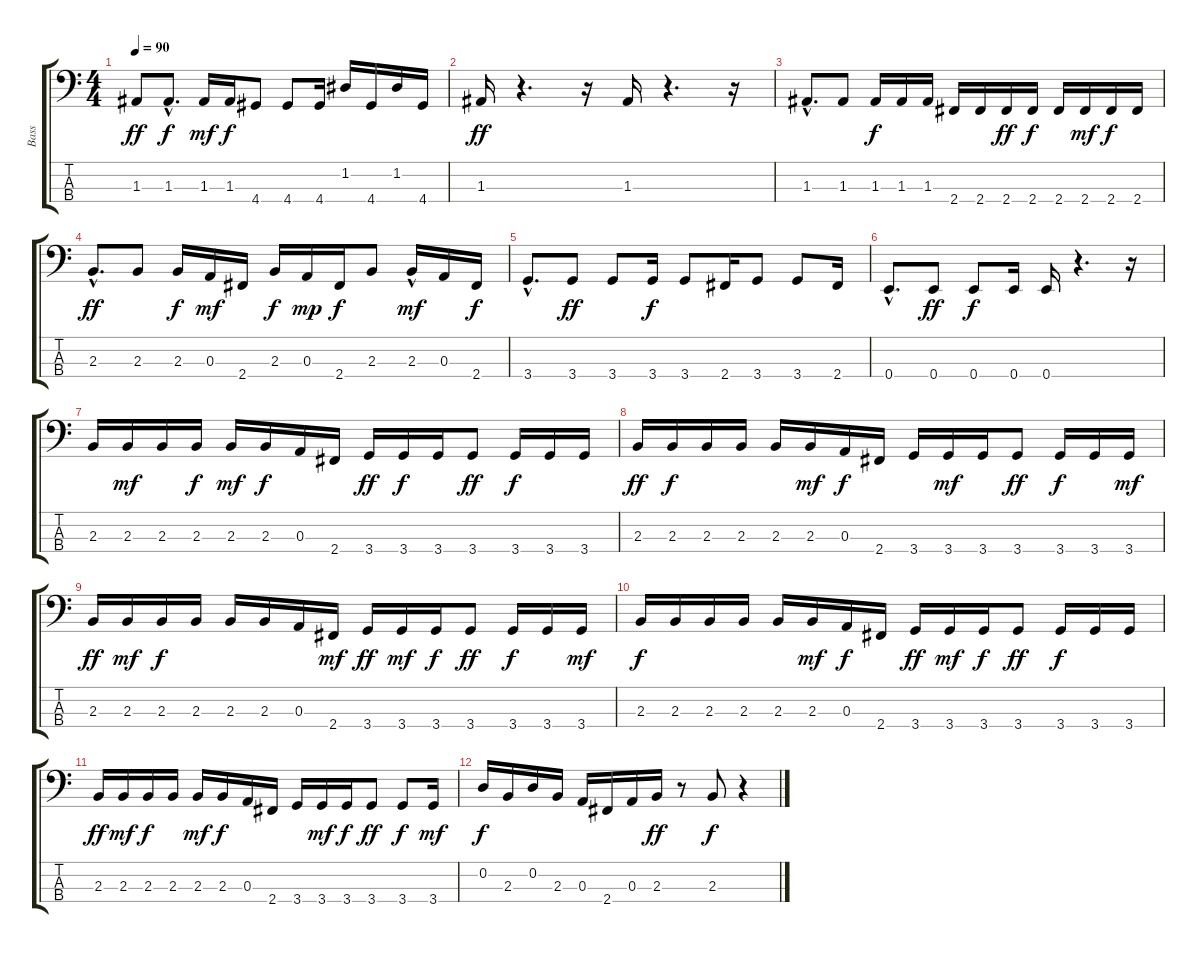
\track ("Bass" "Bass") {instrument electricbasspick}
\staff {score tabs}
\tuning (G2 D2 A1 E1) {hide}
\ts (4 4)
\tempo 90
\clef f4
\ks c
1.3.8{dy ff} 1.3{hac}.8{d dy f} 1.3.16{dy mf} 1.3.16{dy f} 4.4.8 4.4.8 4.4.16 1.2.16 4.4.16 1.2.16 4.4.16 |
1.3.16{dy ff} r.4{d} r.16 1.3.16 r.4{d} r.16 |
1.3{hac}.8{d} 1.3.8 1.3.16{dy f} 1.3.16 1.3.16 2.4.16 2.4.16 2.4.16{dy ff} 2.4.16{dy f} 2.4.16 2.4.16{dy mf} 2.4.16{dy f} 2.4.16 |
2.3{hac}.8{d dy ff} 2.3.8 2.3.16{dy f} 0.3.16{dy mf} 2.4.16 2.3.16{dy f} 0.3.16{dy mp} 2.4.16{dy f} 2.3.8 2.3{hac}.16{dy mf} 0.3.16 2.4.16{dy f} |
3.4{hac}.8{d} 3.4.8{dy ff} 3.4.8 3.4.16{dy f} 3.4.8 2.4.16 3.4.8 3.4.8 2.4.16 |
0.4{hac}.8{d} 0.4.8{dy ff} 0.4.8{dy f} 0.4.16 0.4.16 r.4{d} r.16 |
2.3.16 2.3.16{dy mf} 2.3.16 2.3.16{dy f} 2.3.16{dy mf} 2.3.16{dy f} 0.3.16 2.4.16 3.4.16{dy ff} 3.4.16{dy f} 3.4.16 3.4.8{dy ff} 3.4.16{dy f} 3.4.16 3.4.16 |
2.3.16{dy ff} 2.3.16{dy f} 2.3.16 2.3.16 2.3.16 2.3.16{dy mf} 0.3.16{dy f} 2.4.16 3.4.16 3.4.16{dy mf} 3.4.16 3.4.8{dy ff} 3.4.16{dy f} 3.4.16 3.4.16{dy mf} |
2.3.16{dy ff} 2.3.16{dy mf} 2.3.16{dy f} 2.3.16 2.3.16 2.3.16 0.3.16 2.4.16{dy mf} 3.4.16{dy ff} 3.4.16{dy mf} 3.4.16{dy f} 3.4.8{dy ff} 3.4.16{dy f} 3.4.16 3.4.16{dy mf} |
2.3.16{dy f} 2.3.16 2.3.16 2.3.16 2.3.16 2.3.16{dy mf} 0.3.16{dy f} 2.4.16 3.4.16{dy ff} 3.4.16{dy mf} 3.4.16{dy f} 3.4.8{dy ff} 3.4.16{dy f} 3.4.16 3.4.16 |
2.3.16{dy ff} 2.3.16{dy mf} 2.3.16{dy f} 2.3.16 2.3.16{dy mf} 2.3.16{dy f} 0.3.16 2.4.16 3.4.16 3.4.16{dy mf} 3.4.16{dy f} 3.4.8{dy ff} 3.4.8{dy f} 3.4.16{dy mf} |
0.2.16{dy f} 2.3.16 0.2.16 2.3.16 0.3.16 2.4.16 0.3.16 2.3.16{dy ff} r.8 2.3.8{dy f} r.4
